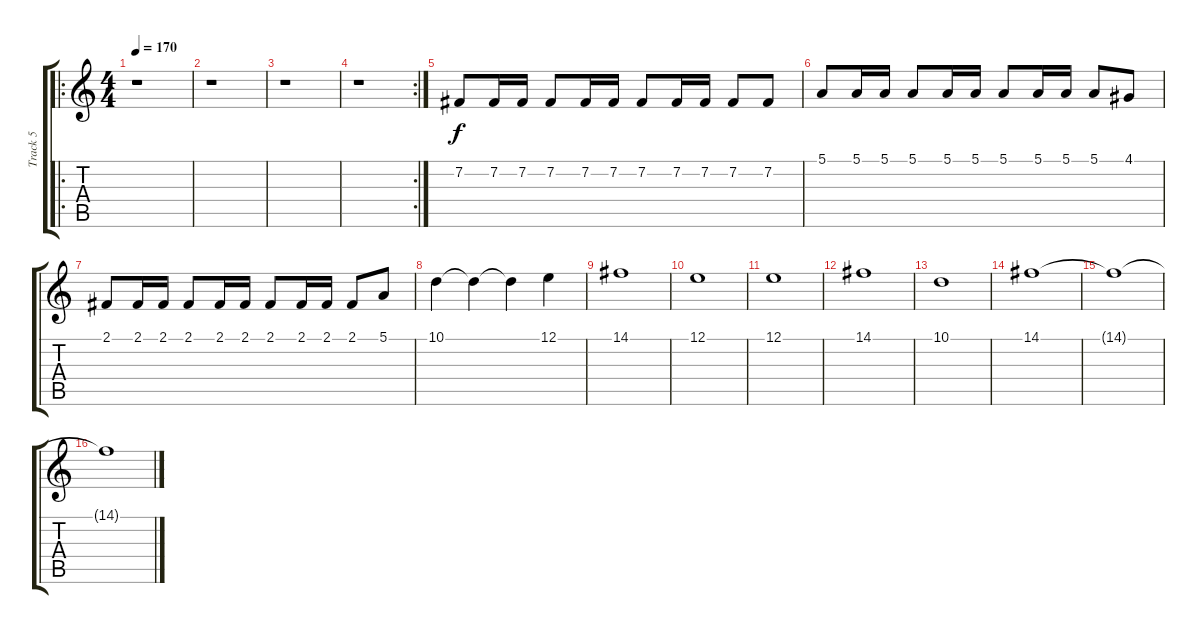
\track ("Track 5" "Track 5") {instrument violin}
\staff {score tabs}
\tuning (E4 B3 G3 D3 A2 E2) {hide}
\ro
\ts (4 4)
\tempo 170
\clef g2
\ks c
r.1{dy f} |
r.1 |
r.1 |
\rc 2
r.1 |
7.2.8{volume 12 instrument violin} 7.2.16 7.2.16 7.2.8 7.2.16 7.2.16 7.2.8 7.2.16 7.2.16 7.2.8 7.2.8 |
5.1.8 5.1.16 5.1.16 5.1.8 5.1.16 5.1.16 5.1.8 5.1.16 5.1.16 5.1.8 4.1.8 |
2.1.8 2.1.16 2.1.16 2.1.8 2.1.16 2.1.16 2.1.8 2.1.16 2.1.16 2.1.8 5.1.8 |
10.1.4 10.1{t}.4{volume 16} 10.1{t}.4 12.1.4 |
14.1.1 |
12.1.1 |
12.1.1 |
14.1.1 |
10.1.1 |
14.1.1 |
14.1{t}.1 |
14.1{t}.1{volume 15}
